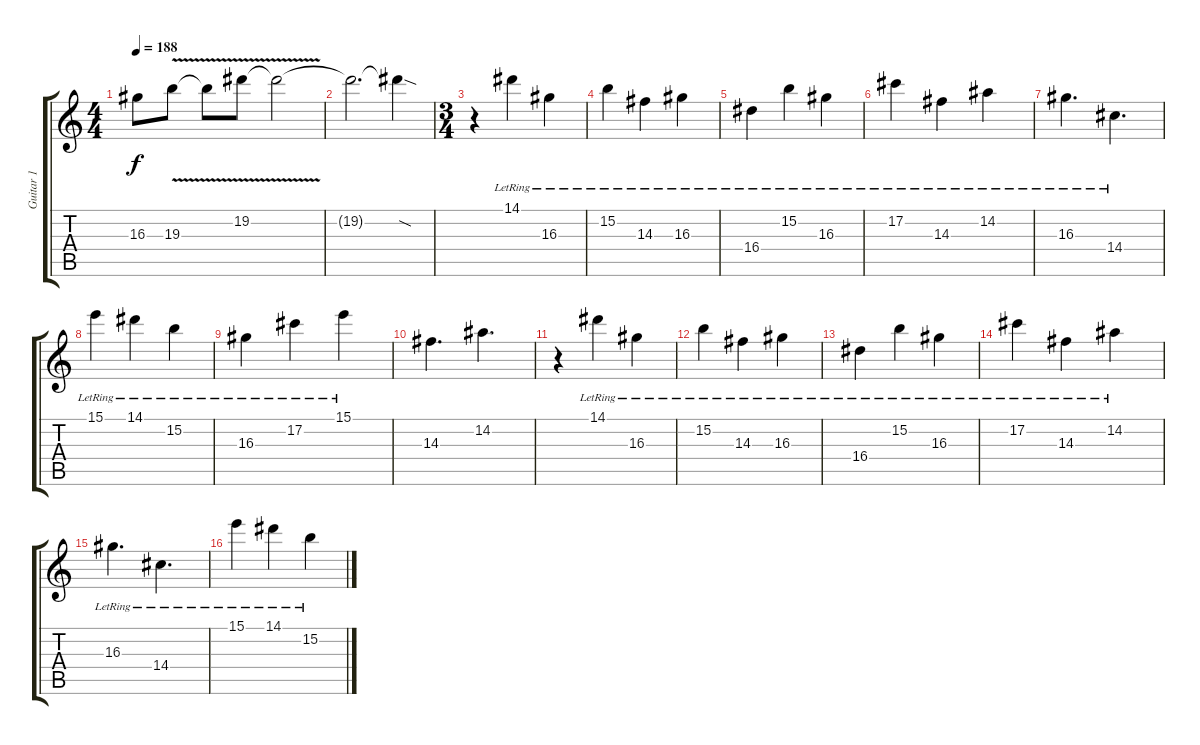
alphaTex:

\track ("Guitar 1" "Guitar 1") {instrument distortionguitar}
\staff {score tabs}
\tuning (Db4 Ab3 E3 B2 Gb2 Db2) {hide}
\ts (4 4)
\tempo 188
\clef g2
\ks c
16.3{t}.8{dy f} 19.3{v}.8 19.3{t}.8 19.2{v}.8 19.2{t}.2 |
19.2{t}.2{d} 19.2{sod t}.4 |
\ts (3 4)
r.4{volume 8 instrument electricguitarjazz} 14.1{lr}.4 16.3{lr}.4 |
15.2{lr}.4 14.3{lr}.4 16.3{lr}.4 |
16.4{lr}.4 15.2{lr}.4 16.3{lr}.4 |
17.2{lr}.4 14.3{lr}.4 14.2{lr}.4 |
16.3{lr}.4{d} 14.4{lr}.4{d} |
15.1{lr}.4 14.1{lr}.4 15.2{lr}.4 |
16.3{lr}.4 17.2{lr}.4 15.1{lr}.4 |
14.3.4{d} 14.2.4{d} |
r.4 14.1{lr}.4 16.3{lr}.4 |
15.2{lr}.4 14.3{lr}.4 16.3{lr}.4 |
16.4{lr}.4 15.2{lr}.4 16.3{lr}.4 |
17.2{lr}.4 14.3{lr}.4 14.2{lr}.4 |
16.3{lr}.4{d} 14.4{lr}.4{d} |
15.1{lr}.4 14.1{lr}.4 15.2{lr}.4
